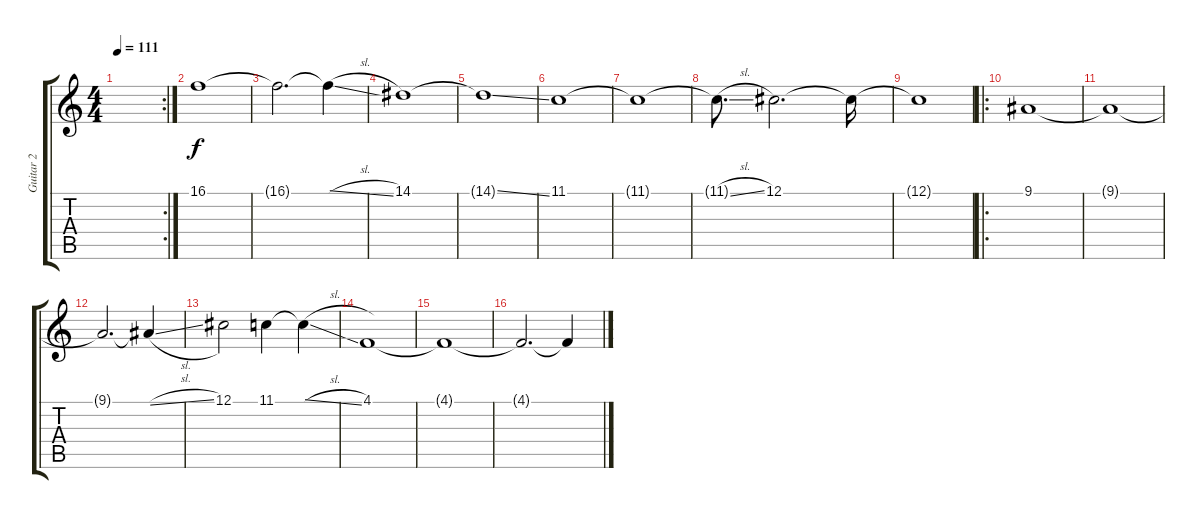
\track ("Guitar 2" "Guitar 2") {instrument stringensemble2}
\staff {score tabs}
\tuning (Db4 Ab3 E3 B2 Gb2 B1) {hide}
\rc 2
\ts (4 4)
\tempo 111
\clef g2
\ks c
|
16.1.1 |
16.1{t}.2{d} 16.1{sl t}.4 |
14.1.1 |
14.1{ss t}.1 |
11.1.1 |
11.1{t}.1 |
11.1{sl t}.8{d} 12.1.2{d} 12.1{t}.16 |
12.1{t}.1 |
\ro
9.1.1 |
9.1{t}.1 |
9.1{t}.2{d} 9.1{sl t}.4 |
12.1.2 11.1.4 11.1{sl t}.4 |
4.1.1 |
4.1{t}.1 |
4.1{t}.2{d} 4.1{sl t}.4
